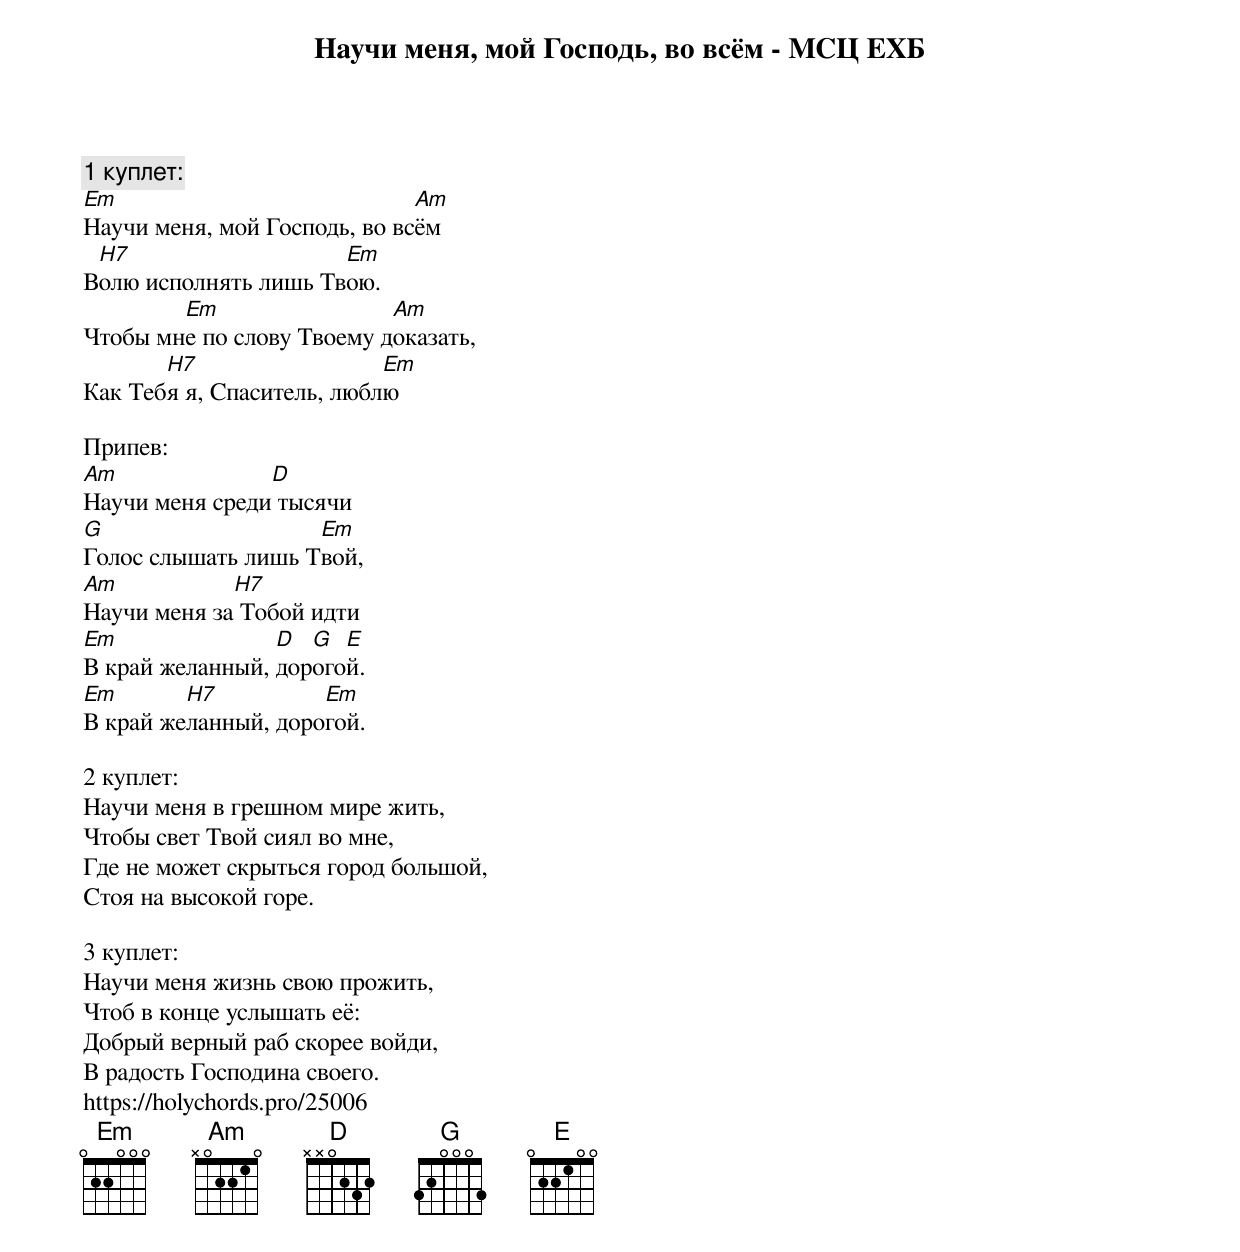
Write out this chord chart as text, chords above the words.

Научи меня, мой Господь, во всём - МСЦ ЕХБ

1 куплет:
Em                            Am
Научи меня, мой Господь, во всём
 H7                   Em
Волю исполнять лишь Твою.
        Em                 Am
Чтобы мне по слову Твоему доказать,
       H7                  Em
Как Тебя я, Спаситель, люблю

Припев:
Am              D
Научи меня среди тысячи
G                   Em
Голос слышать лишь Твой,
Am           H7
Научи меня за Тобой идти
Em               D  G  E
В край желанный, дорогой.
Em       H7          Em
В край желанный, дорогой.

2 куплет:
Научи меня в грешном мире жить,
Чтобы свет Твой сиял во мне,
Где не может скрыться город большой,
Стоя на высокой горе.

3 куплет:
Научи меня жизнь свою прожить,
Чтоб в конце услышать её:
Добрый верный раб скорее войди,
В радость Господина своего.
https://holychords.pro/25006
